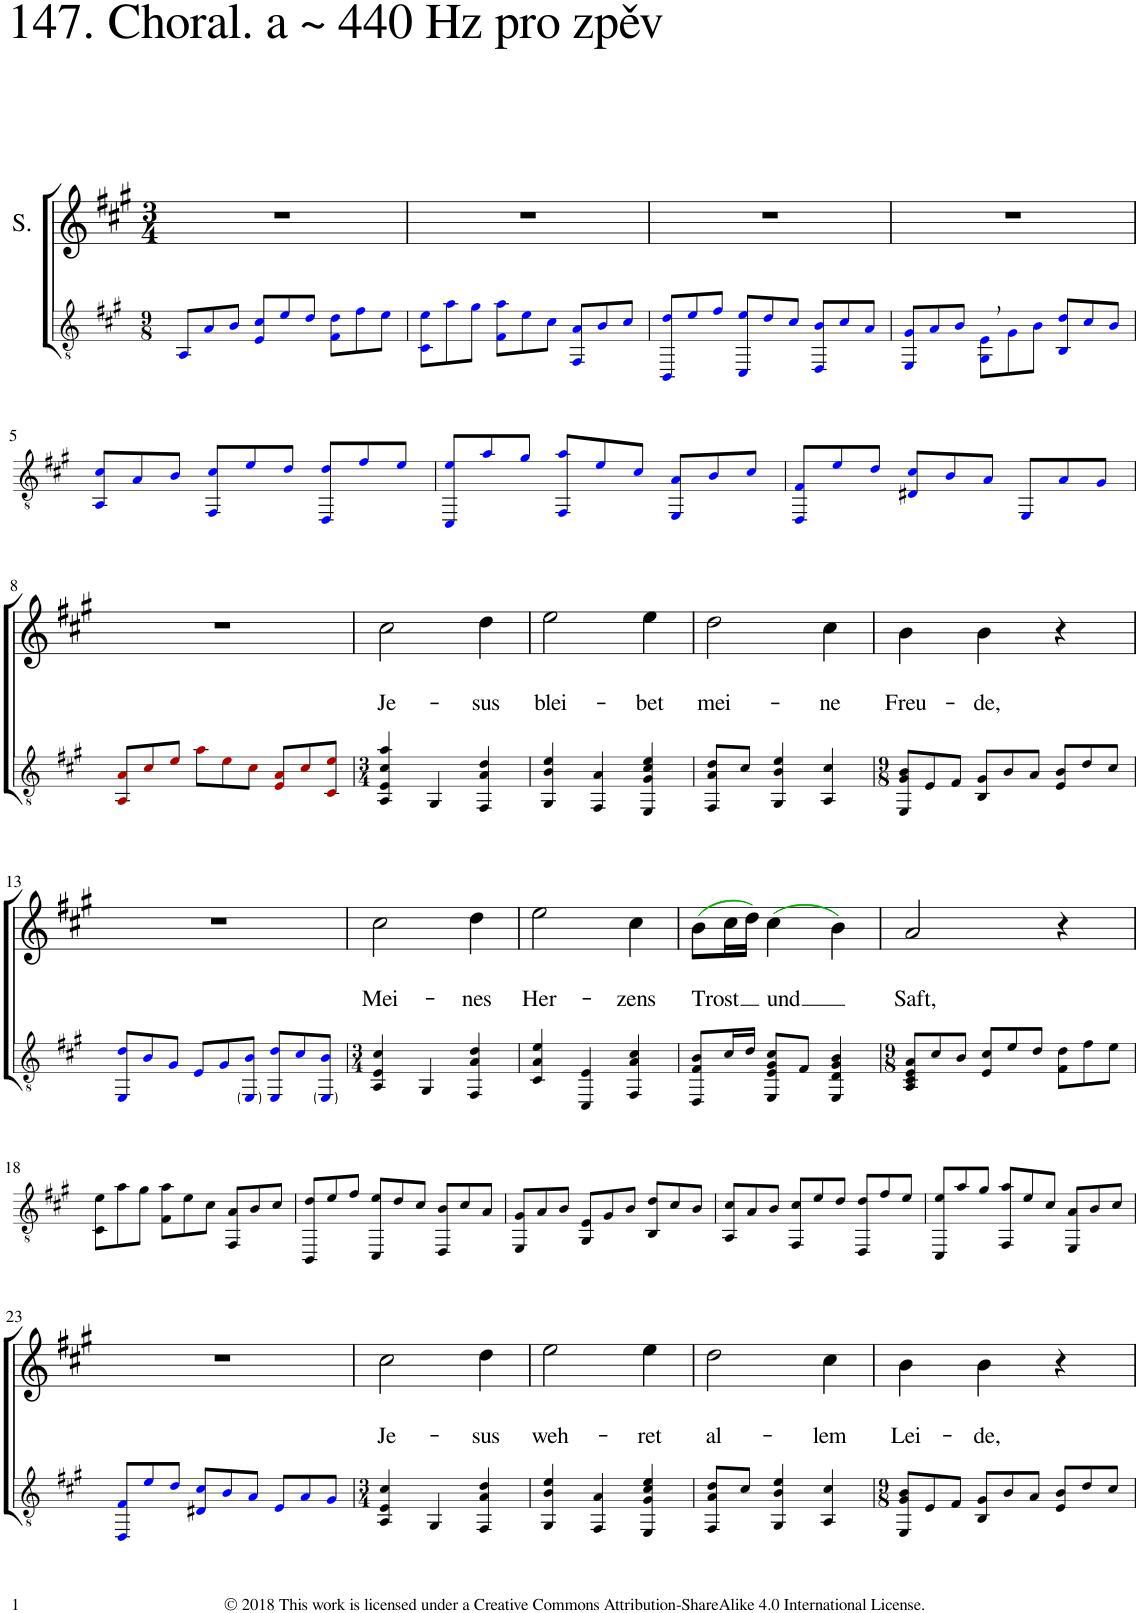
**kern	**kern	**text	**text
*part2	*part1	*part1	*part1
*staff2	*staff1	*staff1	*staff1
*I"Liuto	*I"S.	*	*
*stria5	*	*	*
*clefGv2	*clefG2	*	*
*k[f#c#g#]	*k[f#c#g#]	*	*
*M9/8	*M3/4	*	*
*Xtuplet	*	*	*
=1	=1	=1	=1
12AAi/L	2.r	.	.
12Ai/	.	.	.
12Bi/J	.	.	.
12Ei/ 12c#i/L	.	.	.
12ei/	.	.	.
12di/J	.	.	.
12F#i\ 12di\L	.	.	.
12f#i\	.	.	.
12ei\J	.	.	.
=2	=2	=2	=2
12C#i\ 12ei\L	2.r	.	.
12ai\	.	.	.
12g#i\J	.	.	.
12F#i\ 12ai\L	.	.	.
12ei\	.	.	.
12c#i\J	.	.	.
12FF#i/ 12Ai/L	.	.	.
12Bi/	.	.	.
12c#i/J	.	.	.
=3	=3	=3	=3
12BBBi/ 12di/L	2.r	.	.
12ei/	.	.	.
12f#i/J	.	.	.
12CC#i/ 12ei/L	.	.	.
12di/	.	.	.
12c#i/J	.	.	.
12DDi/ 12Bi/L	.	.	.
12c#i/	.	.	.
12Ai/J	.	.	.
=4	=4	=4	=4
12EEi/ 12G#i/L	2.r	.	.
12Ai/	.	.	.
12Bi/J	.	.	.
12GG#i\, 12Ei\,L	.	.	.
12G#i\	.	.	.
12Bi\J	.	.	.
12BBi/ 12di/L	.	.	.
12c#i/	.	.	.
12Bi/J	.	.	.
!!LO:LB:g=z
=5	=5	=5	=5
12AAi/ 12c#i/L	2.r	.	.
12Ai/	.	.	.
12Bi/J	.	.	.
12FF#i/ 12c#i/L	.	.	.
12ei/	.	.	.
12di/J	.	.	.
12DDi/ 12di/L	.	.	.
12f#i/	.	.	.
12ei/J	.	.	.
=6	=6	=6	=6
12CC#i/ 12ei/L	2.r	.	.
12ai/	.	.	.
12g#i/J	.	.	.
12FF#i/ 12ai/L	.	.	.
12ei/	.	.	.
12c#i/J	.	.	.
12EEi/ 12Ai/L	.	.	.
12Bi/	.	.	.
12c#i/J	.	.	.
=7	=7	=7	=7
12DDi/ 12F#i/L	2.r	.	.
12ei/	.	.	.
12di/J	.	.	.
12D#Xi/ 12c#i/L	.	.	.
12Bi/	.	.	.
12Ai/J	.	.	.
12EEi/L	.	.	.
12Ai/	.	.	.
12G#i/J	.	.	.
!!LO:LB:g=z
=8	=8	=8	=8
12AAj/ 12Aj/L	2.r	.	.
12c#j/	.	.	.
12ej/J	.	.	.
12aj\L	.	.	.
12ej\	.	.	.
12c#j\J	.	.	.
12Ej/ 12Aj/L	.	.	.
12c#j/	.	.	.
12C#j/ 12ej/J	.	.	.
=9	=9	=9	=9
*M3/4	*	*	*
!	!	!	!LO:LY:b
4AA/ 4E/ 4c#/ 4a/	2cc#\	.	Je-
4GG#/	.	.	.
!	!	!	!LO:LY:b
4FF#/ 4A/ 4d/	4dd\	.	-sus
=10	=10	=10	=10
!	!	!	!LO:LY:b
4GG#/ 4B/ 4e/	2ee\	.	blei-
4FF#/ 4A/	.	.	.
!	!	!	!LO:LY:b
4EE/ 4G#/ 4c#/ 4e/	4ee\	.	-bet
=11	=11	=11	=11
!	!	!	!LO:LY:b
8FF#/ 8A/ 8d/L	2dd\	.	mei-
8c#/J	.	.	.
4GG#/ 4B/ 4e/	.	.	.
!	!	!	!LO:LY:b
4AA/ 4c#/	4cc#\	.	-ne
=12	=12	=12	=12
*M9/8	*	*	*
!	!	!	!LO:LY:b
12EE/ 12G#/ 12B/L	4b\	.	Freu-
12E/	.	.	.
12F#/J	.	.	.
!	!	!	!LO:LY:b
12BB/ 12G#/L	4b\	.	-de,
12B/	.	.	.
12A/J	.	.	.
12E/ 12B/L	4r	.	.
12d/	.	.	.
12c#/J	.	.	.
!!LO:LB:g=z
=13	=13	=13	=13
12EEi/ 12di/L	2.r	.	.
12Bi/	.	.	.
12G#i/J	.	.	.
12Ei/L	.	.	.
12G#i/	.	.	.
12EEi/ 12Bi/J	.	.	.
12EEi/ 12di/L	.	.	.
12c#i/	.	.	.
12EEi/ 12Bi/J	.	.	.
=14	=14	=14	=14
*M3/4	*	*	*
!	!	!	!LO:LY:b
4AA/ 4E/ 4c#/	2cc#\	.	Mei-
4GG#/	.	.	.
!	!	!	!LO:LY:b
4FF#/ 4A/ 4d/	4dd\	.	-nes
=15	=15	=15	=15
!	!	!	!LO:LY:b
4C#/ 4A/ 4e/	2ee\	.	Her-
4CC#/ 4E/	.	.	.
!	!	!	!LO:LY:b
4FF#/ 4A/ 4c#/	4cc#\	.	-zens
=16	=16	=16	=16
!	!	!	!LO:LY:b
8DD/ 8F#/ 8B/L	(8b\L	.	Trost
16c#/L	16cc#\L	.	.
16d/JJ	16dd\JJ)	.	.
!	!	!	!LO:LY:b
8EE/ 8E/ 8G#/ 8c#/L	(4cc#\	.	und
8F#/J	.	.	.
4EE/ 4D/ 4G#/ 4B/	4b\)	.	.
=17	=17	=17	=17
*M9/8	*	*	*
!	!	!	!LO:LY:b
12AA/ 12C#/ 12E/ 12A/L	2a/	.	Saft,
12c#/	.	.	.
12B/J	.	.	.
12E/ 12c#/L	.	.	.
12e/	.	.	.
12d/J	.	.	.
12F#\ 12d\L	4r	.	.
12f#\	.	.	.
12e\J	.	.	.
!!LO:LB:g=z
=18	=18	=18	=18
12C#\ 12e\L	2.r	.	.
12a\	.	.	.
12g#\J	.	.	.
12F#\ 12a\L	.	.	.
12e\	.	.	.
12c#\J	.	.	.
12FF#/ 12A/L	.	.	.
12B/	.	.	.
12c#/J	.	.	.
=19	=19	=19	=19
12BBB/ 12d/L	2.r	.	.
12e/	.	.	.
12f#/J	.	.	.
12CC#/ 12e/L	.	.	.
12d/	.	.	.
12c#/J	.	.	.
12DD/ 12B/L	.	.	.
12c#/	.	.	.
12A/J	.	.	.
=20	=20	=20	=20
12EE/ 12G#/L	2.r	.	.
12A/	.	.	.
12B/J	.	.	.
12GG#/ 12E/L	.	.	.
12G#/	.	.	.
12B/J	.	.	.
12BB/ 12d/L	.	.	.
12c#/	.	.	.
12B/J	.	.	.
=21	=21	=21	=21
12AA/ 12c#/L	2.r	.	.
12A/	.	.	.
12B/J	.	.	.
12FF#/ 12c#/L	.	.	.
12e/	.	.	.
12d/J	.	.	.
12DD/ 12d/L	.	.	.
12f#/	.	.	.
12e/J	.	.	.
=22	=22	=22	=22
12CC#/ 12e/L	2.r	.	.
12a/	.	.	.
12g#/J	.	.	.
12FF#/ 12a/L	.	.	.
12e/	.	.	.
12c#/J	.	.	.
12EE/ 12A/L	.	.	.
12B/	.	.	.
12c#/J	.	.	.
!!LO:LB:g=z
=23	=23	=23	=23
12DDi/ 12F#i/L	2.r	.	.
12ei/	.	.	.
12di/J	.	.	.
12D#Xi/ 12c#i/L	.	.	.
12Bi/	.	.	.
12Ai/J	.	.	.
12Ei/L	.	.	.
12Ai/	.	.	.
12G#i/J	.	.	.
=24	=24	=24	=24
*M3/4	*	*	*
!	!	!	!LO:LY:b
4AA/ 4E/ 4c#/	2cc#\	.	Je-
4GG#/	.	.	.
!	!	!	!LO:LY:b
4FF#/ 4A/ 4d/	4dd\	.	-sus
=25	=25	=25	=25
!	!	!	!LO:LY:b
4GG#/ 4B/ 4e/	2ee\	.	weh-
4FF#/ 4A/	.	.	.
!	!	!	!LO:LY:b
4EE/ 4G#/ 4c#/ 4e/	4ee\	.	-ret
=26	=26	=26	=26
!	!	!	!LO:LY:b
8FF#/ 8A/ 8d/L	2dd\	.	al-
8c#/J	.	.	.
4GG#/ 4B/ 4e/	.	.	.
!	!	!	!LO:LY:b
4AA/ 4c#/	4cc#\	.	-lem
=27	=27	=27	=27
*M9/8	*	*	*
!	!	!	!LO:LY:b
12EE/ 12G#/ 12B/L	4b\	.	Lei-
12E/	.	.	.
12F#/J	.	.	.
!	!	!	!LO:LY:b
12BB/ 12G#/L	4b\	.	-de,
12B/	.	.	.
12A/J	.	.	.
12E/ 12B/L	4r	.	.
12d/	.	.	.
12c#/J	.	.	.
=	=	=	=
*-	*-	*-	*-
